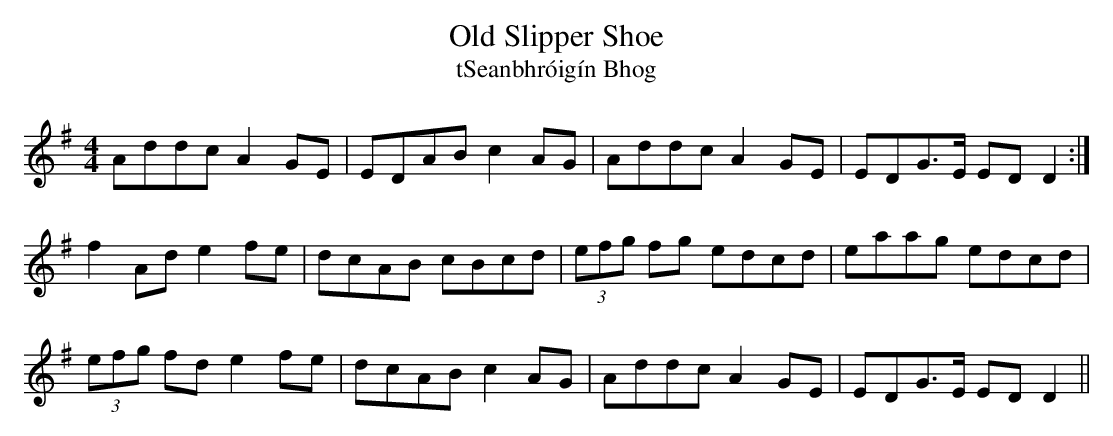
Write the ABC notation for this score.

X:1
T: Old Slipper Shoe
T: tSeanbhr\'oig\'in Bhog
L: 1/8
M: 4/4
K: G
Addc A2 GE|EDAB c2 AG|Addc A2 GE|EDG>E ED D2 :|
f2 Ad e2 fe|dcAB cBcd|(3efg fg edcd|eaag edcd|
(3efg fd e2 fe|dcAB c2 AG|Addc A2 GE|EDG>E ED D2 ||
